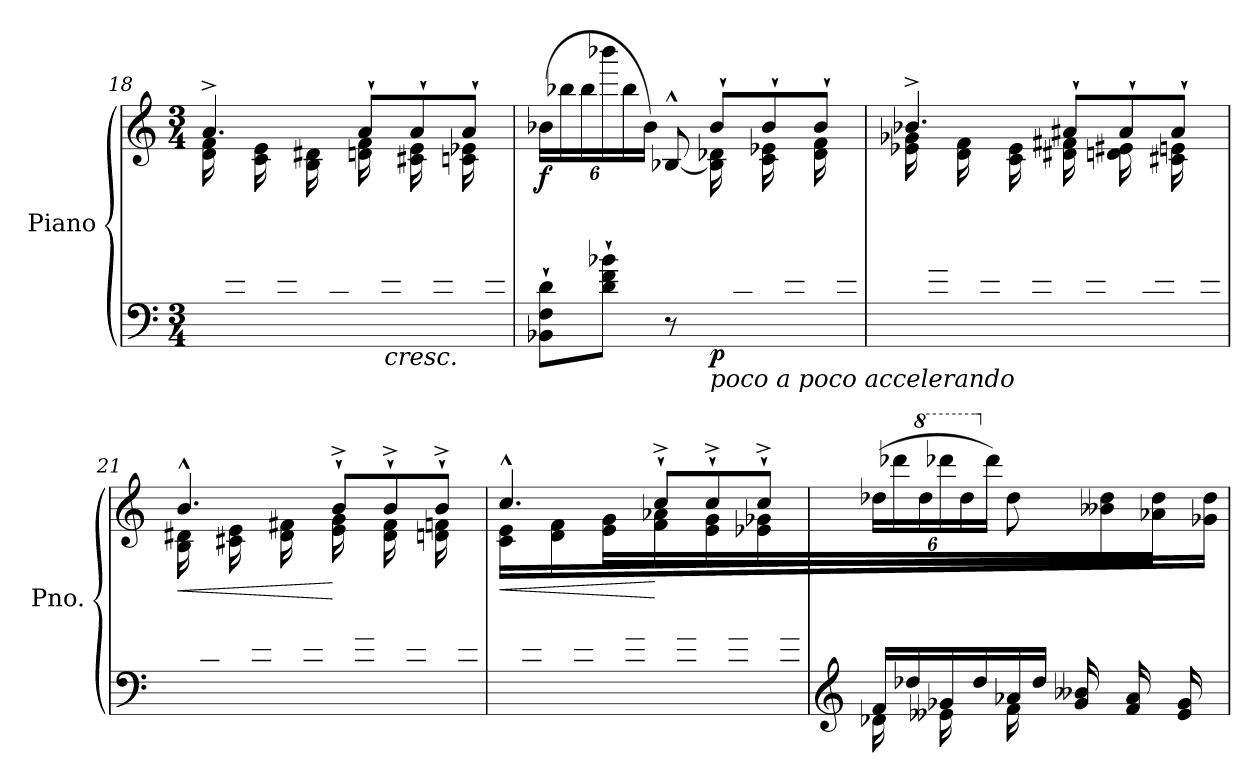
**kern	**kern	**dynam
*part1	*part1	*part1
*staff2	*staff1	*staff1/2
*I"Piano	*	*
*I'Pno.	*	*
!!LO:LB:g=z
*clefF4	*clefG2	*
*k[]	*k[]	*
*M3/4	*M3/4	*
=18	=18	=18
*^	*^	*
16ryy	2.ryy	4.a^/	16d\ 16f\LL	.
16d/ 16f/	.	.	16ryy	.
16ryy	.	.	16c\ 16e\	.
16c/ 16e/JJ	.	.	16ryy	.
16ryy	.	.	16B\ 16d#X\LL	.
16B/ 16d#X/	.	.	16ryy	.
16ryy	.	8a`/L	16dn\ 16f\	.
!	!	!	!	!LO:HP:b=2
16dn/ 16f/JJ	.	.	16ryy	<
16ryy	.	8a`/	16c#X\ 16e\LL	.
16c#X/ 16e/	.	.	16ryy	.
16ryy	.	8a`/J	16cn\ 16e-X\	.
16cn/ 16e-X/JJ	.	.	16ryy	.
=19	=19	=19	=19	=19
*	*	*Xbrackettup	*	*
!	!	!	!	!LO:DY:b
4..ryy	8BB-X\` 8F\` 8d\`L	(>24b-X\LL	4.ryy	f
.	.	24bb-X\	.	.
.	.	24bb-\	.	.
.	8d\` 8f\` 8b-X\`J	24bbb-X\	.	.
.	.	24bb-\	.	.
.	.	24b-\JJ)	.	.
.	8r	[8B-X^^/	.	.
!	!LO:TX:b:i:t=poco a poco accelerando	!	!	!
!	!	!	!	!LO:DY:b=2
.	4.ryy	8b-`/L	16B-\] 16d-X\LL	p
16B-X/ 16d-/JJ	.	.	16ryy	.
16ryy	.	8b-`/	16c\ 16e-X\LL	.
16c/ 16e-X/	.	.	16ryy	.
16ryy	.	8b-`/J	16d-\ 16f\	.
16d-/ 16f/JJ	.	.	16ryy	.
=20	=20	=20	=20	=20
16ryy	2.ryy	4.b-X^/	16e-X\ 16g-X\LL	.
16e-X/ 16g-X/	.	.	16ryy	.
16ryy	.	.	16d\ 16f\	.
16d/ 16f/JJ	.	.	16ryy	.
16ryy	.	.	16c\ 16e-\LL	.
16c/ 16e-/	.	.	16ryy	.
16ryy	.	8a#X`/L	16d#X\ 16f#X\	.
16d#X/ 16f#X/JJ	.	.	16ryy	.
16ryy	.	8a#`/	16dn\ 16e#X\LL	.
16dn/ 16e#X/	.	.	16ryy	.
16ryy	.	8a#`/J	16c#X\ 16en\	.
16c#X/ 16en/JJ	.	.	16ryy	.
*v	*v	*	*	*
!!LO:LB:g=z	!!
=21	=21	=21	=21
!	!	!	!LO:HP:b
16ryy	4.b^^/	16B\ 16d#X\LL	<
16B/ 16d#X/	.	16ryy	.
16ryy	.	16c#X\ 16e\	.
16c#X/ 16e/JJ	.	16ryy	.
16ryy	.	16d#\ 16f#X\LL	.
16d#/ 16f#X/	.	16ryy	.
16ryy	8b^`/L	16e\ 16g\	[
16e/ 16g/JJ	.	16ryy	.
16ryy	8b^`/	16d#\ 16f#\LL	.
16d#/ 16f#/	.	16ryy	.
16ryy	8b^`/J	16dn\ 16fn\	.
16dn/ 16fn/JJ	.	16ryy	.
=22	=22	=22	=22
!	!	!	!LO:HP:b
16ryy	4.cc^^/	16c\ 16e\LL	<
16c/ 16e/	.	16ryy	.
16ryy	.	16d\ 16f\	.
16d/ 16f/JJ	.	16ryy	.
16ryy	.	16e\ 16g\LL	.
16e/ 16g/	.	16ryy	.
16ryy	8cc^`/L	16f\ 16a-X\	[
16f/ 16a-/JJ	.	16ryy	.
16ryy	8cc^`/	16e\ 16g\LL	.
16e/ 16g/	.	16ryy	.
16ryy	8cc^`/J	16e-X\ 16g-X\	.
16e-X/ 16g-X/JJ	.	16ryy	.
=23	=23	=23	=23
*clefG2	*	*	*
*^	*	*	*
16f/LL	16d-X\	(>24dd-X\LL	4..ryy	.
.	.	24ddd-X\	.	.
16dd-X/	16ryy	.	.	.
*	*	*8va	*	*
.	.	24ddd-\	.	.
16g-X/	16e--X\	24dddd-X\	.	.
.	.	24ddd-\	.	.
16dd-/	16ryy	.	.	.
*	*	*X8va	*	*
.	.	24ddd-\JJ)	.	.
16a-X/	16f\	8dd-\	.	.
16dd-/JJ	16ryy	.	.	.
16g-/ 16b--X/LL	8ryy	8ryy	.	.
16ryy	.	.	16b--X\ 16dd-\JJ	.
16f/ 16a-/LL	4ryy	4ryy	16ryy	[
16ryy	.	.	16a-X\ 16dd-\JJ	.
16e--/ 16g-/LL	.	.	16ryy	.
16ryy	.	.	16g-X\ 16dd-\JJ	.
*v	*v	*	*	*
*	*v	*v	*
=	=	=
*-	*-	*-
